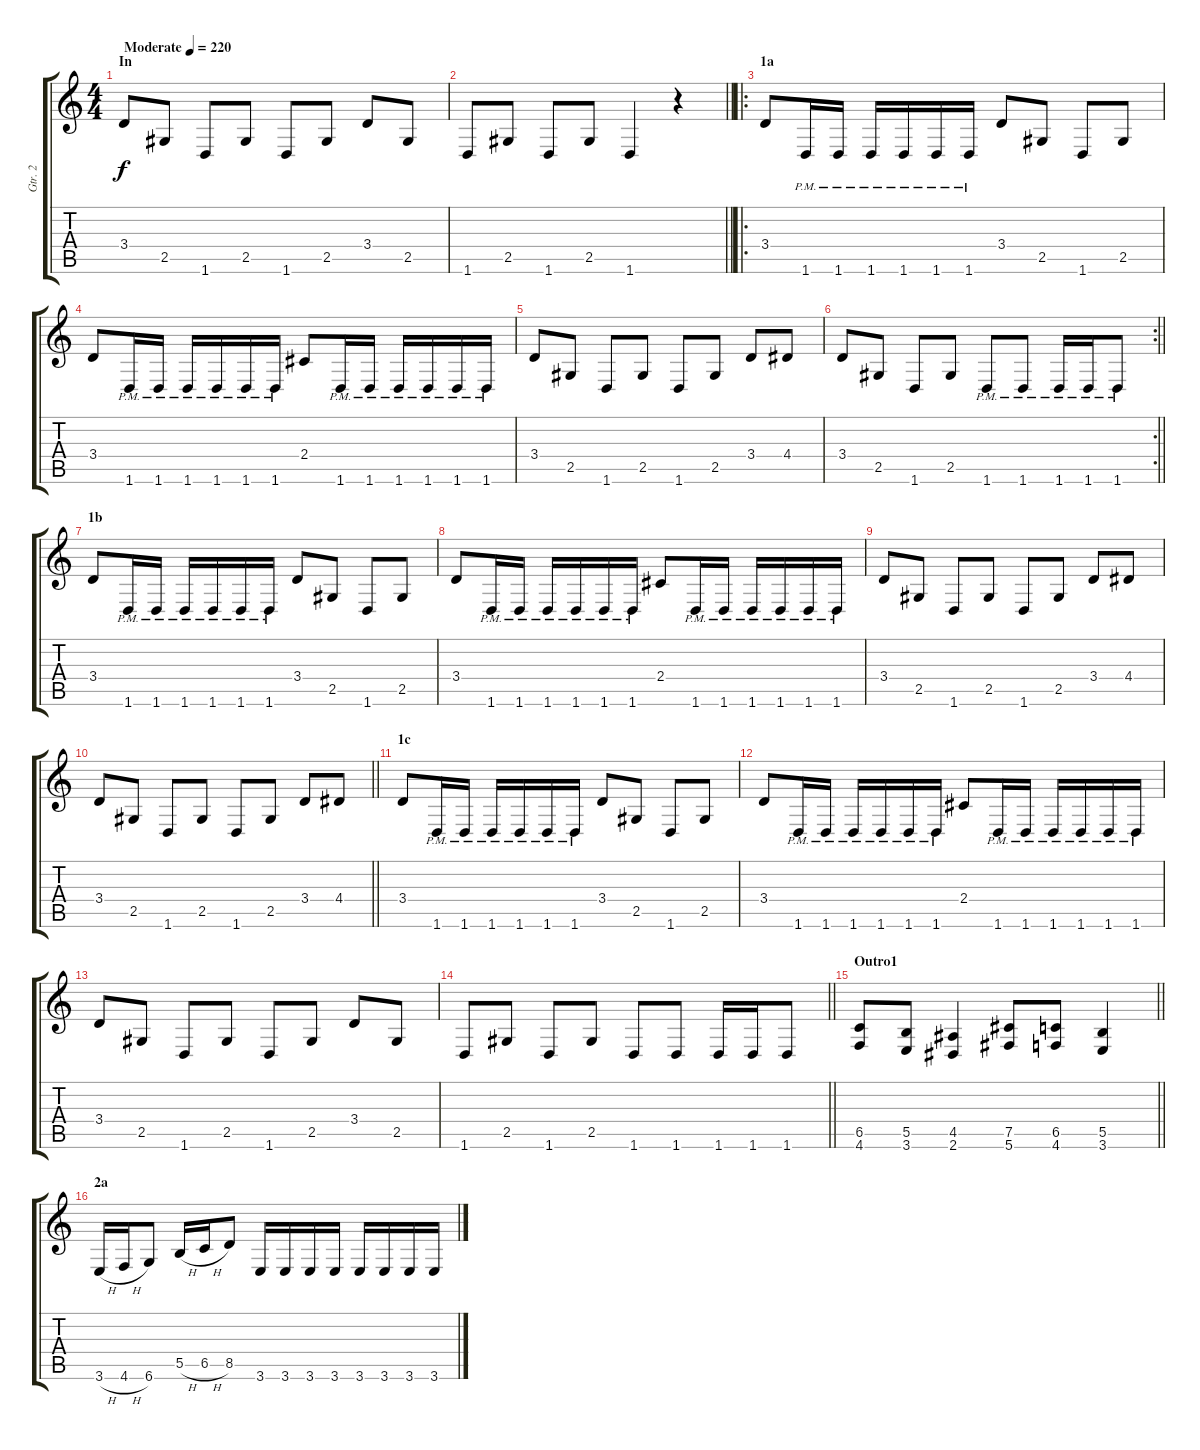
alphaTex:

\track ("Gtr. 2" "Gtr. 2") {instrument distortionguitar}
\staff {score tabs}
\tuning (Db4 Ab3 E3 B2 Gb2 Db2) {hide}
\ts (4 4)
\section ("" "In")
\tempo (220 "Moderate")
\clef g2
\ks c
3.4.8{dy f instrument distortionguitar} 2.5.8 1.6.8 2.5.8 1.6.8 2.5.8 3.4.8 2.5.8 |
\barLineRight lightlight
1.6.8 2.5.8 1.6.8 2.5.8 1.6.4 r.4 |
\ro
\section ("" "1a")
3.4.8 1.6{pm}.16 1.6{pm}.16 1.6{pm}.16 1.6{pm}.16 1.6{pm}.16 1.6{pm}.16 3.4.8 2.5.8 1.6.8 2.5.8 |
3.4.8 1.6{pm}.16 1.6{pm}.16 1.6{pm}.16 1.6{pm}.16 1.6{pm}.16 1.6{pm}.16 2.4.8 1.6{pm}.16 1.6{pm}.16 1.6{pm}.16 1.6{pm}.16 1.6{pm}.16 1.6{pm}.16 |
3.4.8 2.5.8 1.6.8 2.5.8 1.6.8 2.5.8 3.4.8 4.4.8 |
\rc 2
\barLineRight lightlight
3.4.8 2.5.8 1.6.8 2.5.8 1.6{pm}.8 1.6{pm}.8 1.6{pm}.16 1.6{pm}.16 1.6{pm}.8 |
\section ("" "1b")
3.4.8 1.6{pm}.16 1.6{pm}.16 1.6{pm}.16 1.6{pm}.16 1.6{pm}.16 1.6{pm}.16 3.4.8 2.5.8 1.6.8 2.5.8 |
3.4.8 1.6{pm}.16 1.6{pm}.16 1.6{pm}.16 1.6{pm}.16 1.6{pm}.16 1.6{pm}.16 2.4.8 1.6{pm}.16 1.6{pm}.16 1.6{pm}.16 1.6{pm}.16 1.6{pm}.16 1.6{pm}.16 |
3.4.8 2.5.8 1.6.8 2.5.8 1.6.8 2.5.8 3.4.8 4.4.8 |
\barLineRight lightlight
3.4.8 2.5.8 1.6.8 2.5.8 1.6.8 2.5.8 3.4.8 4.4.8 |
\section ("" "1c")
3.4.8 1.6{pm}.16 1.6{pm}.16 1.6{pm}.16 1.6{pm}.16 1.6{pm}.16 1.6{pm}.16 3.4.8 2.5.8 1.6.8 2.5.8 |
3.4.8 1.6{pm}.16 1.6{pm}.16 1.6{pm}.16 1.6{pm}.16 1.6{pm}.16 1.6{pm}.16 2.4.8 1.6{pm}.16 1.6{pm}.16 1.6{pm}.16 1.6{pm}.16 1.6{pm}.16 1.6{pm}.16 |
3.4.8 2.5.8 1.6.8 2.5.8 1.6.8 2.5.8 3.4.8 2.5.8 |
\barLineRight lightlight
1.6.8 2.5.8 1.6.8 2.5.8 1.6.8 1.6.8 1.6.16 1.6.16 1.6.8 |
\section ("" "Outro1")
\barLineRight lightlight
(6.5 4.6).8 (5.5 3.6).8 (4.5 2.6).4 (7.5 5.6).8 (6.5 4.6).8 (5.5 3.6).4 |
\section ("" "2a")
3.6{h}.16 4.6{h}.16 6.6.8 5.5{h}.16 6.5{h}.16 8.5.8 3.6.16 3.6.16 3.6.16 3.6.16 3.6.16 3.6.16 3.6.16 3.6.16
